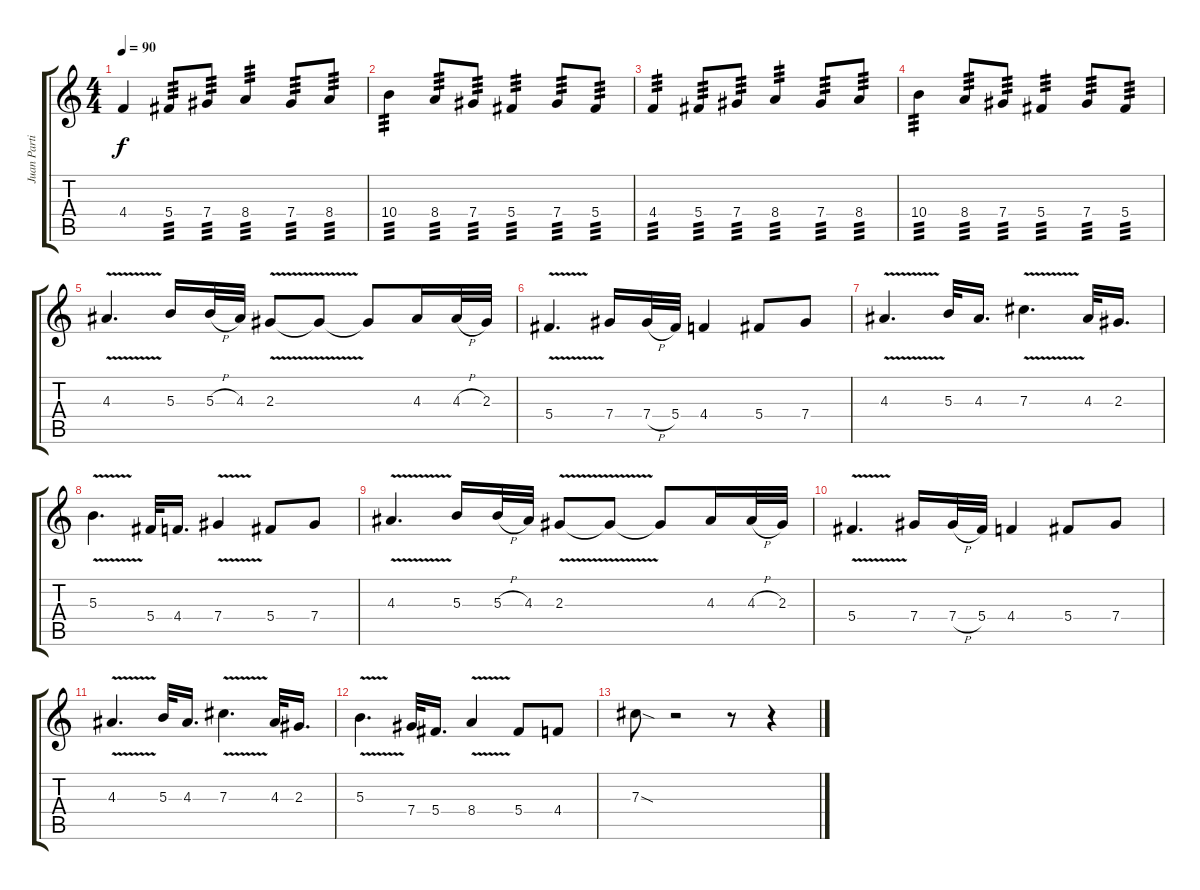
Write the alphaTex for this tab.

\track ("Juan Partida Solo" "Juan Parti") {instrument overdrivenguitar}
\staff {score tabs}
\tuning (Eb4 Bb3 Gb3 Db3 Ab2 Eb2) {hide}
\ts (4 4)
\tempo 90
\clef g2
\ks c
4.4{t}.4{dy f} 5.4.8{tp 3} 7.4.8{tp 3} 8.4.4{tp 3} 7.4.8{tp 3} 8.4.8{tp 3} |
10.4.4{tp 3} 8.4.8{tp 3} 7.4.8{tp 3} 5.4.4{tp 3} 7.4.8{tp 3} 5.4.8{tp 3} |
4.4.4{tp 3} 5.4.8{tp 3} 7.4.8{tp 3} 8.4.4{tp 3} 7.4.8{tp 3} 8.4.8{tp 3} |
10.4.4{tp 3} 8.4.8{tp 3} 7.4.8{tp 3} 5.4.4{tp 3} 7.4.8{tp 3} 5.4.8{tp 3} |
4.3{v}.4{d} 5.3.16 5.3{h}.32 4.3.32 2.3{v}.8 2.3{t}.8 2.3{t}.8 4.3.16 4.3{h}.32 2.3.32 |
5.4{v}.4{d} 7.4.16 7.4{h}.32 5.4.32 4.4.4 5.4.8 7.4.8 |
4.3{v}.4{d} 5.3.32 4.3.16{d} 7.3{v}.4{d} 4.3.32 2.3.16{d} |
5.3{v}.4{d} 5.4.32 4.4.16{d} 7.4{v}.4 5.4.8 7.4.8 |
4.3{v}.4{d} 5.3.16 5.3{h}.32 4.3.32 2.3{v}.8 2.3{t}.8 2.3{t}.8 4.3.16 4.3{h}.32 2.3.32 |
5.4{v}.4{d} 7.4.16 7.4{h}.32 5.4.32 4.4.4 5.4.8 7.4.8 |
4.3{v}.4{d} 5.3.32 4.3.16{d} 7.3{v}.4{d} 4.3.32 2.3.16{d} |
5.3{v}.4{d} 7.4.32 5.4.16{d} 8.4{v}.4 5.4.8 4.4.8 |
7.3{sod}.8 r.2 r.8 r.4
